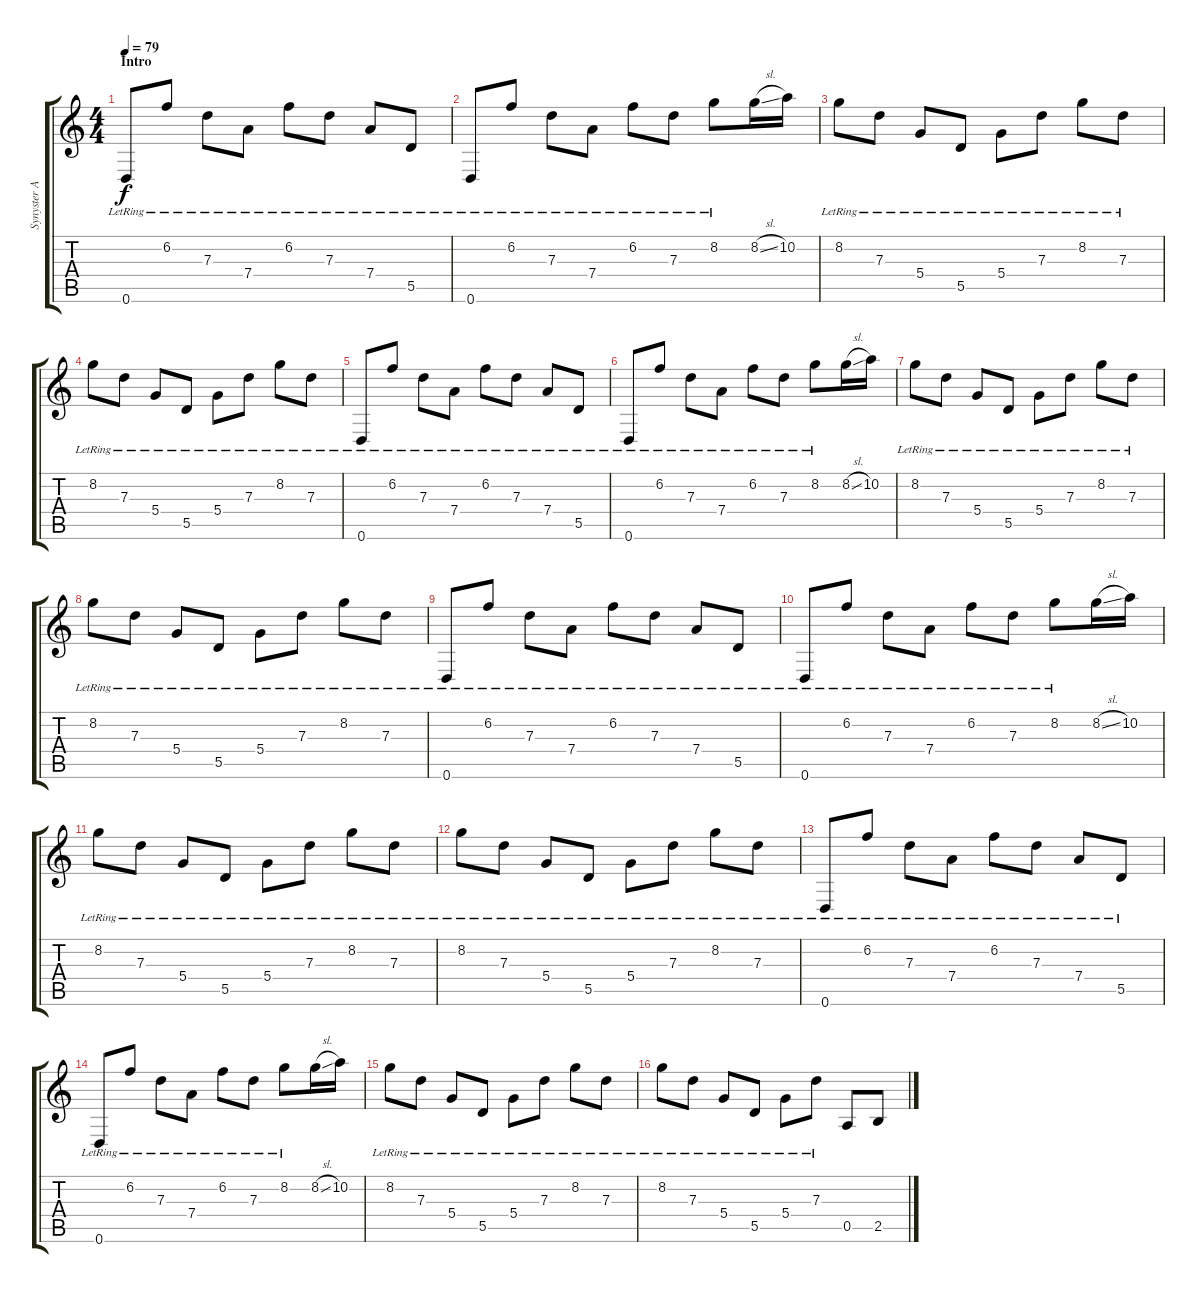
\track ("Synyster Acoustic" "Synyster A") {instrument acousticguitarsteel}
\staff {score tabs}
\tuning (E4 B3 G3 D3 A2 D2) {hide}
\ts (4 4)
\section ("" "Intro")
\tempo 79
\clef g2
\ks c
0.6{lr}.8{dy f instrument acousticguitarsteel} 6.2{lr}.8 7.3{lr}.8 7.4{lr}.8 6.2{lr}.8 7.3{lr}.8 7.4{lr}.8 5.5{lr}.8 |
0.6{lr}.8 6.2{lr}.8 7.3{lr}.8 7.4{lr}.8 6.2{lr}.8 7.3{lr}.8 8.2{lr}.8 8.2{sl}.16 10.2.16 |
8.2{lr}.8 7.3{lr}.8 5.4{lr}.8 5.5{lr}.8 5.4{lr}.8 7.3{lr}.8 8.2{lr}.8 7.3{lr}.8 |
8.2{lr}.8 7.3{lr}.8 5.4{lr}.8 5.5{lr}.8 5.4{lr}.8 7.3{lr}.8 8.2{lr}.8 7.3{lr}.8 |
0.6{lr}.8 6.2{lr}.8 7.3{lr}.8 7.4{lr}.8 6.2{lr}.8 7.3{lr}.8 7.4{lr}.8 5.5{lr}.8 |
0.6{lr}.8 6.2{lr}.8 7.3{lr}.8 7.4{lr}.8 6.2{lr}.8 7.3{lr}.8 8.2{lr}.8 8.2{sl}.16 10.2.16 |
8.2{lr}.8 7.3{lr}.8 5.4{lr}.8 5.5{lr}.8 5.4{lr}.8 7.3{lr}.8 8.2{lr}.8 7.3{lr}.8 |
8.2{lr}.8 7.3{lr}.8 5.4{lr}.8 5.5{lr}.8 5.4{lr}.8 7.3{lr}.8 8.2{lr}.8 7.3{lr}.8 |
0.6{lr}.8 6.2{lr}.8 7.3{lr}.8 7.4{lr}.8 6.2{lr}.8 7.3{lr}.8 7.4{lr}.8 5.5{lr}.8 |
0.6{lr}.8 6.2{lr}.8 7.3{lr}.8 7.4{lr}.8 6.2{lr}.8 7.3{lr}.8 8.2{lr}.8 8.2{sl}.16 10.2.16 |
8.2{lr}.8 7.3{lr}.8 5.4{lr}.8 5.5{lr}.8 5.4{lr}.8 7.3{lr}.8 8.2{lr}.8 7.3{lr}.8 |
8.2{lr}.8 7.3{lr}.8 5.4{lr}.8 5.5{lr}.8 5.4{lr}.8 7.3{lr}.8 8.2{lr}.8 7.3{lr}.8 |
0.6{lr}.8 6.2{lr}.8 7.3{lr}.8 7.4{lr}.8 6.2{lr}.8 7.3{lr}.8 7.4{lr}.8 5.5{lr}.8 |
0.6{lr}.8 6.2{lr}.8 7.3{lr}.8 7.4{lr}.8 6.2{lr}.8 7.3{lr}.8 8.2{lr}.8 8.2{sl}.16 10.2.16 |
8.2{lr}.8 7.3{lr}.8 5.4{lr}.8 5.5{lr}.8 5.4{lr}.8 7.3{lr}.8 8.2{lr}.8 7.3{lr}.8 |
8.2{lr}.8 7.3{lr}.8 5.4{lr}.8 5.5{lr}.8 5.4{lr}.8 7.3{lr}.8 0.5.8 2.5.8
